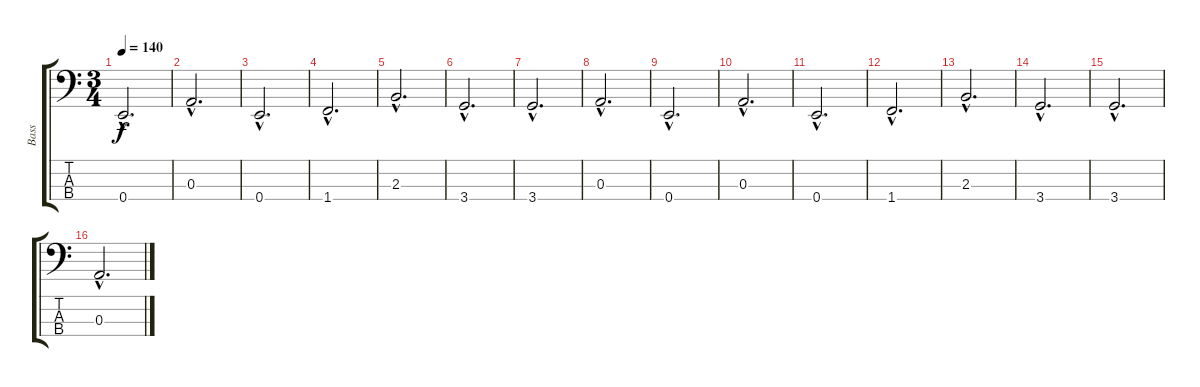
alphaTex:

\track ("Bass" "Bass") {instrument electricbassfinger}
\staff {score tabs}
\tuning (G2 D2 A1 E1) {hide}
\ts (3 4)
\tempo 140
\clef f4
\ks c
0.4{hac}.2{d dy f} |
0.3{hac}.2{d} |
0.4{hac}.2{d} |
1.4{hac}.2{d} |
2.3{hac}.2{d} |
3.4{hac}.2{d} |
3.4{hac}.2{d} |
0.3{hac}.2{d} |
0.4{hac}.2{d} |
0.3{hac}.2{d} |
0.4{hac}.2{d} |
1.4{hac}.2{d} |
2.3{hac}.2{d} |
3.4{hac}.2{d} |
3.4{hac}.2{d} |
0.3{hac}.2{d}
